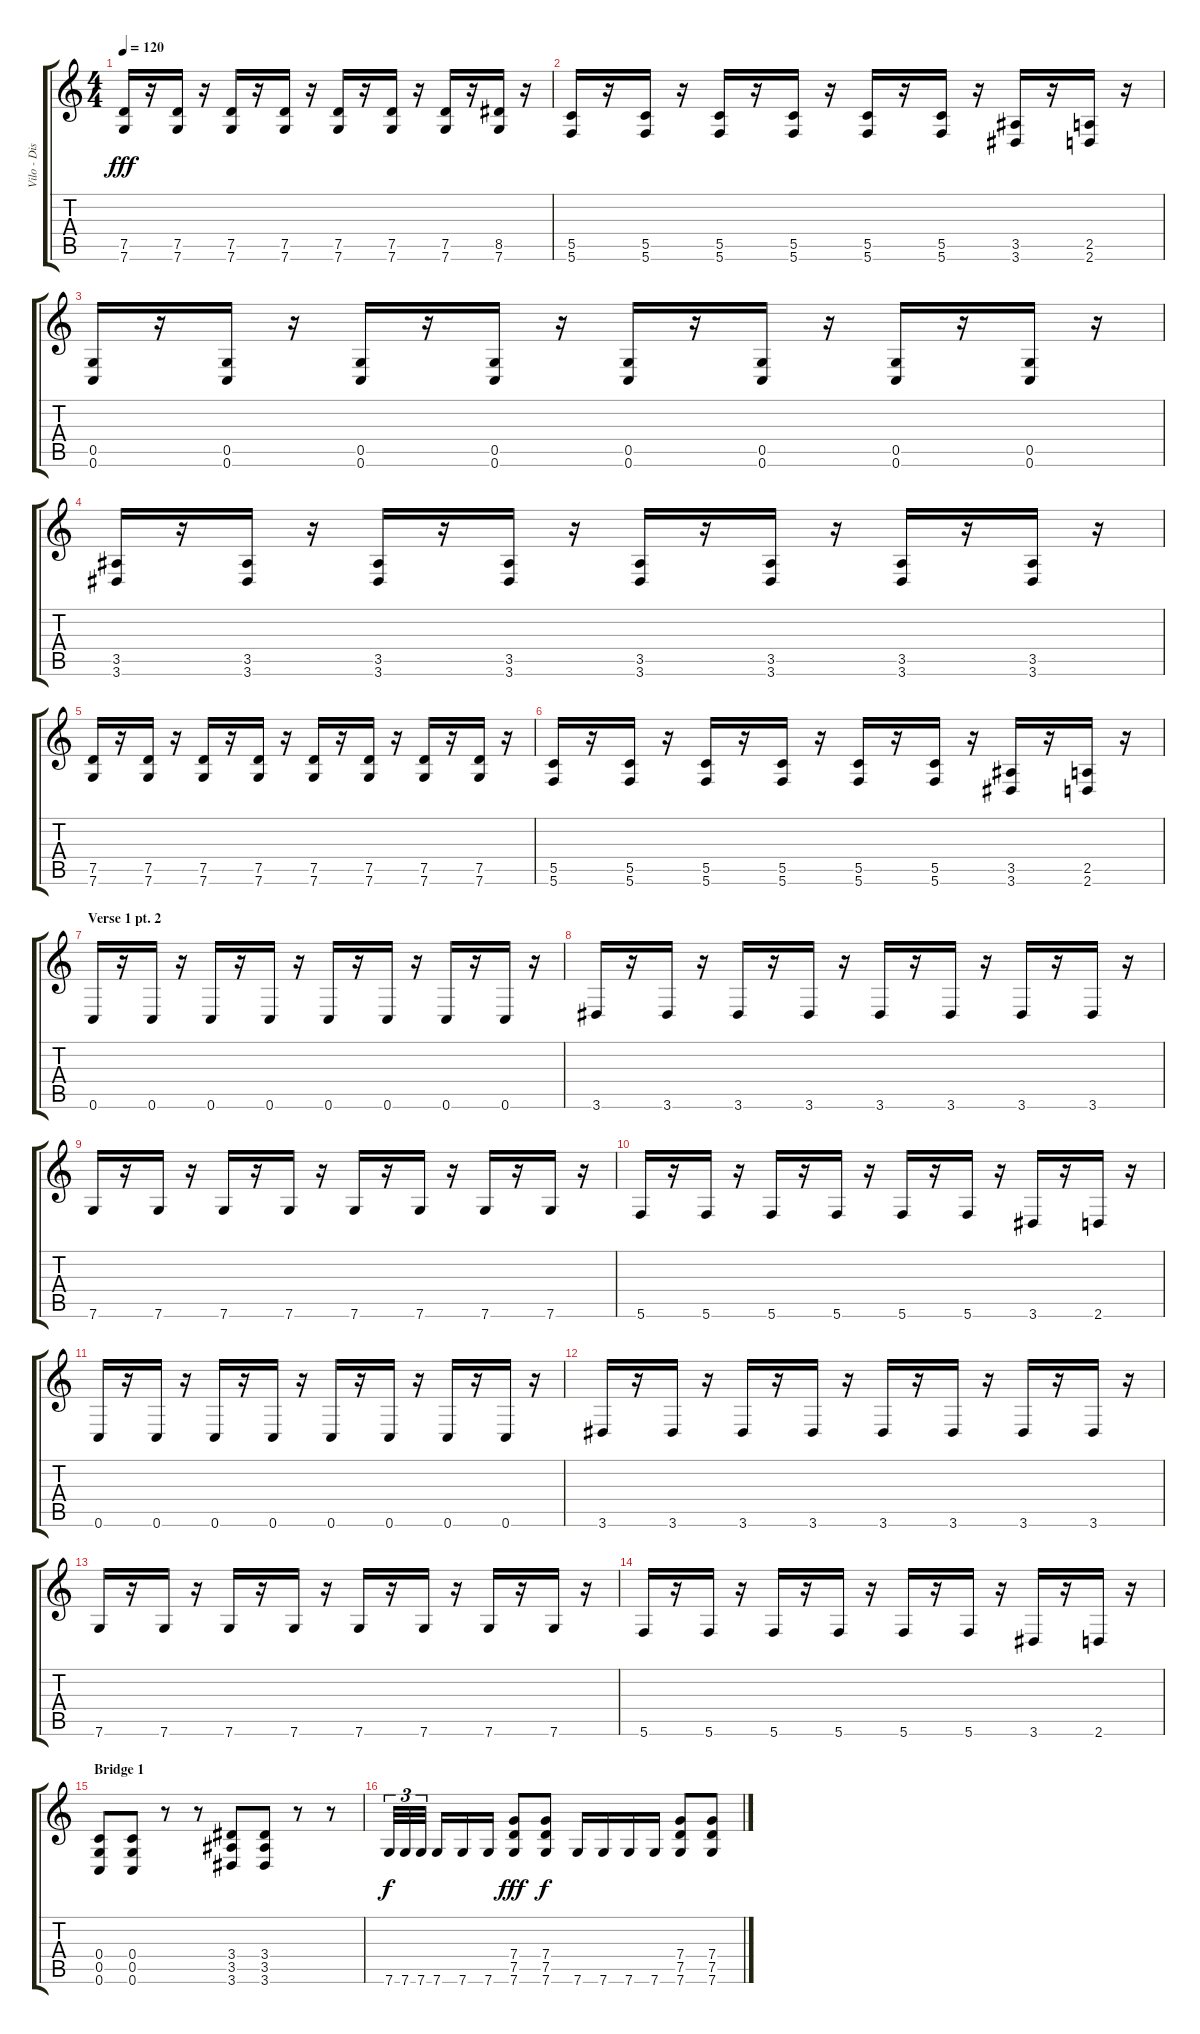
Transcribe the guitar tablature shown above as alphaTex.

\track ("Vilo - Dist" "Vilo - Dis") {instrument distortionguitar}
\staff {score tabs}
\tuning (D4 A3 F3 C3 G2 C2) {hide}
\ts (4 4)
\tempo 120
\clef g2
\ks c
(7.5 7.6).16{dy fff} r.16 (7.5 7.6).16 r.16 (7.5 7.6).16 r.16 (7.5 7.6).16 r.16 (7.5 7.6).16 r.16 (7.5 7.6).16 r.16 (7.5 7.6).16 r.16 (8.5 7.6).16 r.16 |
(5.5 5.6).16 r.16 (5.5 5.6).16 r.16 (5.5 5.6).16 r.16 (5.5 5.6).16 r.16 (5.5 5.6).16 r.16 (5.5 5.6).16 r.16 (3.5 3.6).16 r.16 (2.5 2.6).16 r.16 |
(0.5 0.6).16{volume 7 instrument distortionguitar} r.16 (0.5 0.6).16 r.16 (0.5 0.6).16 r.16 (0.5 0.6).16 r.16 (0.5 0.6).16 r.16 (0.5 0.6).16 r.16 (0.5 0.6).16 r.16 (0.5 0.6).16 r.16 |
(3.5 3.6).16 r.16 (3.5 3.6).16 r.16 (3.5 3.6).16 r.16 (3.5 3.6).16 r.16 (3.5 3.6).16 r.16 (3.5 3.6).16 r.16 (3.5 3.6).16 r.16 (3.5 3.6).16 r.16 |
(7.5 7.6).16 r.16 (7.5 7.6).16 r.16 (7.5 7.6).16 r.16 (7.5 7.6).16 r.16 (7.5 7.6).16 r.16 (7.5 7.6).16 r.16 (7.5 7.6).16 r.16 (7.5 7.6).16 r.16 |
(5.5 5.6).16 r.16 (5.5 5.6).16 r.16 (5.5 5.6).16 r.16 (5.5 5.6).16 r.16 (5.5 5.6).16 r.16 (5.5 5.6).16 r.16 (3.5 3.6).16 r.16 (2.5 2.6).16 r.16 |
\section ("" "Verse 1 pt. 2")
0.6.16{volume 7 instrument distortionguitar} r.16 0.6.16 r.16 0.6.16 r.16 0.6.16 r.16 0.6.16 r.16 0.6.16 r.16 0.6.16 r.16 0.6.16 r.16 |
3.6.16 r.16 3.6.16 r.16 3.6.16 r.16 3.6.16 r.16 3.6.16 r.16 3.6.16 r.16 3.6.16 r.16 3.6.16 r.16 |
7.6.16 r.16 7.6.16 r.16 7.6.16 r.16 7.6.16 r.16 7.6.16 r.16 7.6.16 r.16 7.6.16 r.16 7.6.16 r.16 |
5.6.16 r.16 5.6.16 r.16 5.6.16 r.16 5.6.16 r.16 5.6.16 r.16 5.6.16 r.16 3.6.16 r.16 2.6.16 r.16 |
0.6.16{volume 7 instrument distortionguitar} r.16 0.6.16 r.16 0.6.16 r.16 0.6.16 r.16 0.6.16 r.16 0.6.16 r.16 0.6.16 r.16 0.6.16 r.16 |
3.6.16 r.16 3.6.16 r.16 3.6.16 r.16 3.6.16 r.16 3.6.16 r.16 3.6.16 r.16 3.6.16 r.16 3.6.16 r.16 |
7.6.16 r.16 7.6.16 r.16 7.6.16 r.16 7.6.16 r.16 7.6.16 r.16 7.6.16 r.16 7.6.16 r.16 7.6.16 r.16 |
5.6.16 r.16 5.6.16 r.16 5.6.16 r.16 5.6.16 r.16 5.6.16 r.16 5.6.16 r.16 3.6.16 r.16 2.6.16 r.16 |
\section ("" "Bridge 1")
(0.4 0.5 0.6).8{volume 12 balance 0 instrument distortionguitar} (0.4 0.5 0.6).8 r.8 r.8 (3.4 3.5 3.6).8 (3.4 3.5 3.6).8 r.8 r.8 |
7.6.32{tu (3 2) dy f} 7.6.32{tu (3 2)} 7.6.32{tu (3 2)} 7.6.16 7.6.16 7.6.16 (7.4 7.5 7.6).8{dy fff} (7.4 7.5 7.6).8{dy f} 7.6.16 7.6.16 7.6.16 7.6.16 (7.4 7.5 7.6).8 (7.4 7.5 7.6).8
